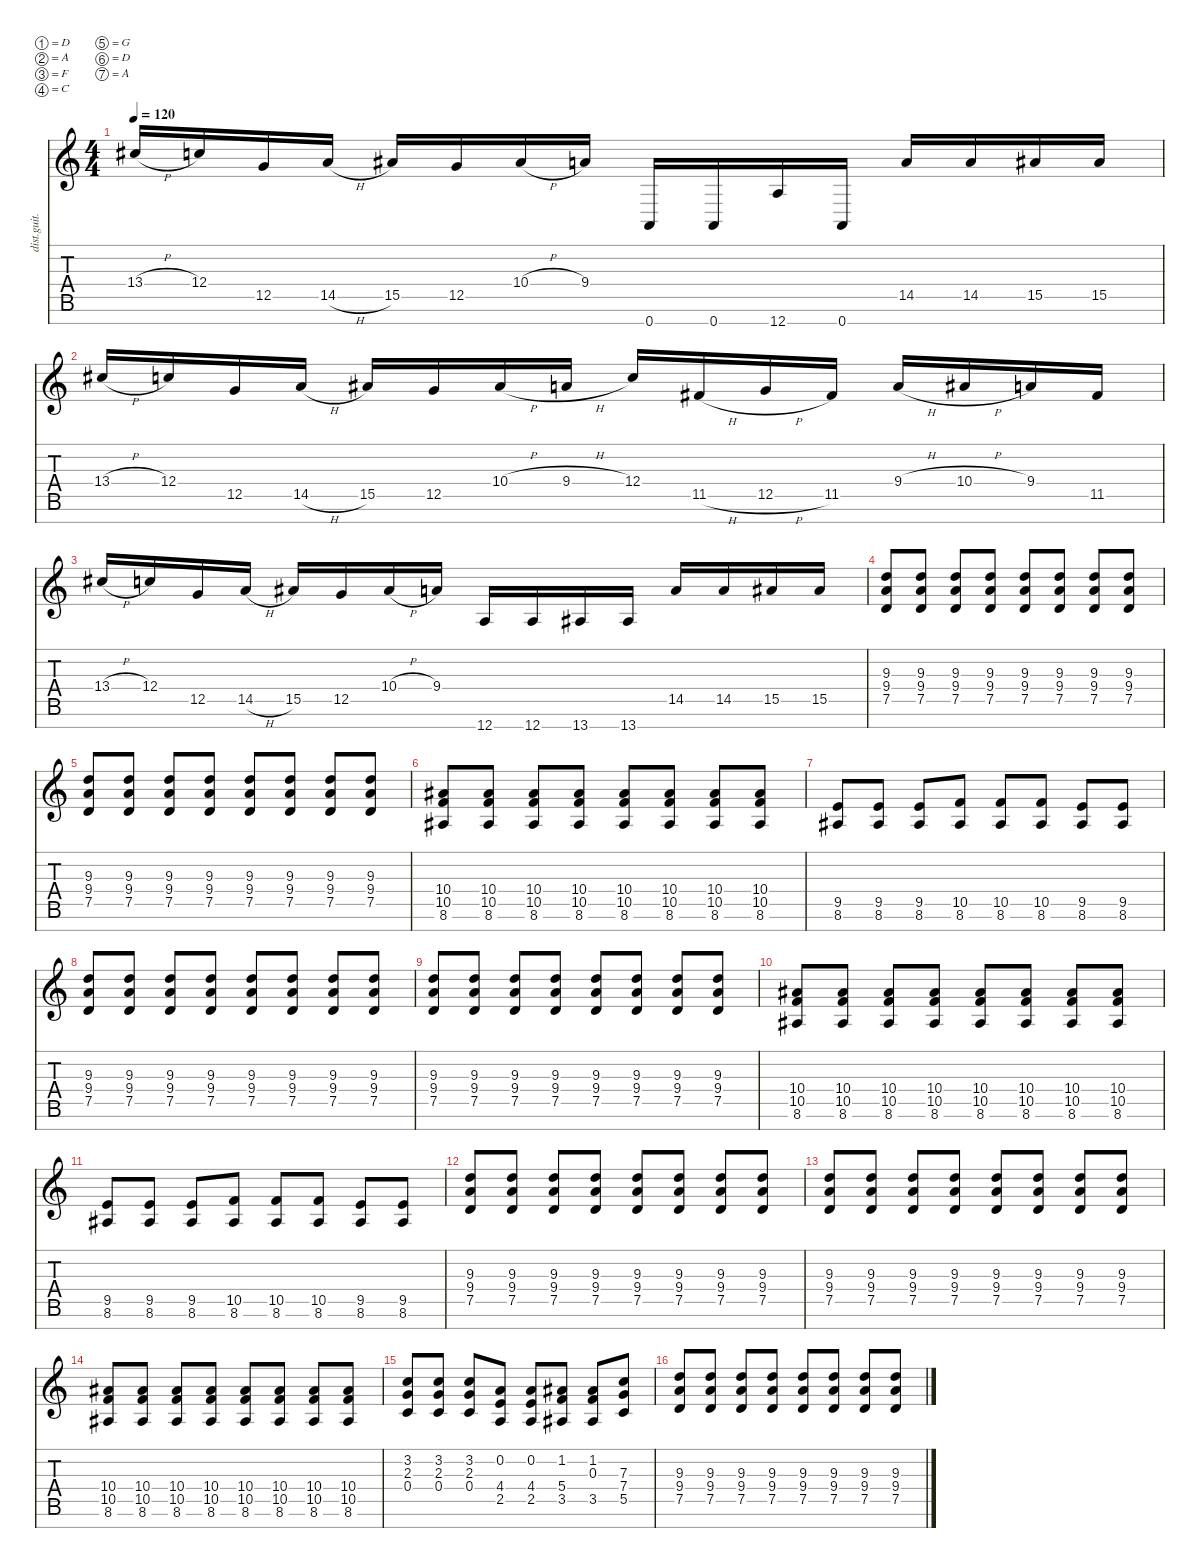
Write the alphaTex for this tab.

\defaultSystemsLayout 4
\hideDynamics
\bracketExtendMode nobrackets
\otherSystemsTrackNameOrientation horizontal
\track ("Guitar 1" "dist.guit.") {instrument distortionguitar}
\staff {score tabs}
\tuning (D4 A3 F3 C3 G2 D2 A1)
\ts (4 4)
\tempo 120
\clef g2
\ks c
13.4{h acc #}.16{dy f beam Up} 12.4.16{beam Up} 12.5.16{beam Up} 14.5{h}.16{beam Up} 15.5{acc #}.16{beam Up} 12.5.16{beam Up} 10.4{h acc #}.16{beam Up} 9.4.16{beam Up} 0.7.16{beam Up} 0.7.16{beam Up} 12.7.16{beam Up} 0.7.16{beam Up} 14.5.16{beam Up} 14.5.16{beam Up} 15.5{acc #}.16{beam Up} 15.5{acc #}.16{beam Up} |
13.4{h acc #}.16{beam Up} 12.4.16{beam Up} 12.5.16{beam Up} 14.5{h}.16{beam Up} 15.5{acc #}.16{beam Up} 12.5.16{beam Up} 10.4{h acc #}.16{beam Up} 9.4{h}.16{beam Up} 12.4.16{beam Up} 11.5{h acc #}.16{beam Up} 12.5{h}.16{beam Up} 11.5{acc #}.16{beam Up} 9.4{h}.16{beam Up} 10.4{h acc #}.16{beam Up} 9.4.16{beam Up} 11.5{acc #}.16{beam Up} |
13.4{h acc #}.16{beam Up} 12.4.16{beam Up} 12.5.16{beam Up} 14.5{h}.16{beam Up} 15.5{acc #}.16{beam Up} 12.5.16{beam Up} 10.4{h acc #}.16{beam Up} 9.4.16{beam Up} 12.7.16{beam Up} 12.7.16{beam Up} 13.7{acc #}.16{beam Up} 13.7{acc #}.16{beam Up} 14.5.16{beam Up} 14.5.16{beam Up} 15.5{acc #}.16{beam Up} 15.5{acc #}.16{beam Up} |
\beaming (8 2 2 2 2)
(9.3 9.4 7.5).8{beam Up} (9.3 9.4 7.5).8{beam Up} (9.3 9.4 7.5).8{beam Up} (9.3 9.4 7.5).8{beam Up} (9.3 9.4 7.5).8{beam Up} (9.3 9.4 7.5).8{beam Up} (9.3 9.4 7.5).8{beam Up} (9.3 9.4 7.5).8{beam Up} |
(9.3 9.4 7.5).8{beam Up} (9.3 9.4 7.5).8{beam Up} (9.3 9.4 7.5).8{beam Up} (9.3 9.4 7.5).8{beam Up} (9.3 9.4 7.5).8{beam Up} (9.3 9.4 7.5).8{beam Up} (9.3 9.4 7.5).8{beam Up} (9.3 9.4 7.5).8{beam Up} |
(10.4{acc #} 10.5 8.6{acc #}).8{beam Up} (10.4{acc #} 10.5 8.6{acc #}).8{beam Up} (10.4{acc #} 10.5 8.6{acc #}).8{beam Up} (10.4{acc #} 10.5 8.6{acc #}).8{beam Up} (10.4{acc #} 10.5 8.6{acc #}).8{beam Up} (10.4{acc #} 10.5 8.6{acc #}).8{beam Up} (10.4{acc #} 10.5 8.6{acc #}).8{beam Up} (10.4{acc #} 10.5 8.6{acc #}).8{beam Up} |
(9.5 8.6{acc #}).8{beam Up} (9.5 8.6{acc #}).8{beam Up} (9.5 8.6{acc #}).8{beam Up} (10.5 8.6{acc #}).8{beam Up} (10.5 8.6{acc #}).8{beam Up} (10.5 8.6{acc #}).8{beam Up} (9.5 8.6{acc #}).8{beam Up} (9.5 8.6{acc #}).8{beam Up} |
(9.3 9.4 7.5).8{beam Up} (9.3 9.4 7.5).8{beam Up} (9.3 9.4 7.5).8{beam Up} (9.3 9.4 7.5).8{beam Up} (9.3 9.4 7.5).8{beam Up} (9.3 9.4 7.5).8{beam Up} (9.3 9.4 7.5).8{beam Up} (9.3 9.4 7.5).8{beam Up} |
(9.3 9.4 7.5).8{beam Up} (9.3 9.4 7.5).8{beam Up} (9.3 9.4 7.5).8{beam Up} (9.3 9.4 7.5).8{beam Up} (9.3 9.4 7.5).8{beam Up} (9.3 9.4 7.5).8{beam Up} (9.3 9.4 7.5).8{beam Up} (9.3 9.4 7.5).8{beam Up} |
(10.4{acc #} 10.5 8.6{acc #}).8{beam Up} (10.4{acc #} 10.5 8.6{acc #}).8{beam Up} (10.4{acc #} 10.5 8.6{acc #}).8{beam Up} (10.4{acc #} 10.5 8.6{acc #}).8{beam Up} (10.4{acc #} 10.5 8.6{acc #}).8{beam Up} (10.4{acc #} 10.5 8.6{acc #}).8{beam Up} (10.4{acc #} 10.5 8.6{acc #}).8{beam Up} (10.4{acc #} 10.5 8.6{acc #}).8{beam Up} |
(9.5 8.6{acc #}).8{beam Up} (9.5 8.6{acc #}).8{beam Up} (9.5 8.6{acc #}).8{beam Up} (10.5 8.6{acc #}).8{beam Up} (10.5 8.6{acc #}).8{beam Up} (10.5 8.6{acc #}).8{beam Up} (9.5 8.6{acc #}).8{beam Up} (9.5 8.6{acc #}).8{beam Up} |
(9.3 9.4 7.5).8{beam Up} (9.3 9.4 7.5).8{beam Up} (9.3 9.4 7.5).8{beam Up} (9.3 9.4 7.5).8{beam Up} (9.3 9.4 7.5).8{beam Up} (9.3 9.4 7.5).8{beam Up} (9.3 9.4 7.5).8{beam Up} (9.3 9.4 7.5).8{beam Up} |
(9.3 9.4 7.5).8{beam Up} (9.3 9.4 7.5).8{beam Up} (9.3 9.4 7.5).8{beam Up} (9.3 9.4 7.5).8{beam Up} (9.3 9.4 7.5).8{beam Up} (9.3 9.4 7.5).8{beam Up} (9.3 9.4 7.5).8{beam Up} (9.3 9.4 7.5).8{beam Up} |
(10.4{acc #} 10.5 8.6{acc #}).8{beam Up} (10.4{acc #} 10.5 8.6{acc #}).8{beam Up} (10.4{acc #} 10.5 8.6{acc #}).8{beam Up} (10.4{acc #} 10.5 8.6{acc #}).8{beam Up} (10.4{acc #} 10.5 8.6{acc #}).8{beam Up} (10.4{acc #} 10.5 8.6{acc #}).8{beam Up} (10.4{acc #} 10.5 8.6{acc #}).8{beam Up} (10.4{acc #} 10.5 8.6{acc #}).8{beam Up} |
(3.2 2.3 0.4).8{beam Up} (3.2 2.3 0.4).8{beam Up} (3.2 2.3 0.4).8{beam Up} (0.2 4.4 2.5).8{beam Up} (0.2 4.4 2.5).8{beam Up} (1.2{acc #} 5.4 3.5{acc #}).8{beam Up} (1.2{acc #} 0.3 3.5{acc #}).8{beam Up} (7.3 7.4 5.5).8{beam Up} |
(9.3 9.4 7.5).8{beam Up} (9.3 9.4 7.5).8{beam Up} (9.3 9.4 7.5).8{beam Up} (9.3 9.4 7.5).8{beam Up} (9.3 9.4 7.5).8{beam Up} (9.3 9.4 7.5).8{beam Up} (9.3 9.4 7.5).8{beam Up} (9.3 9.4 7.5).8{beam Up}
